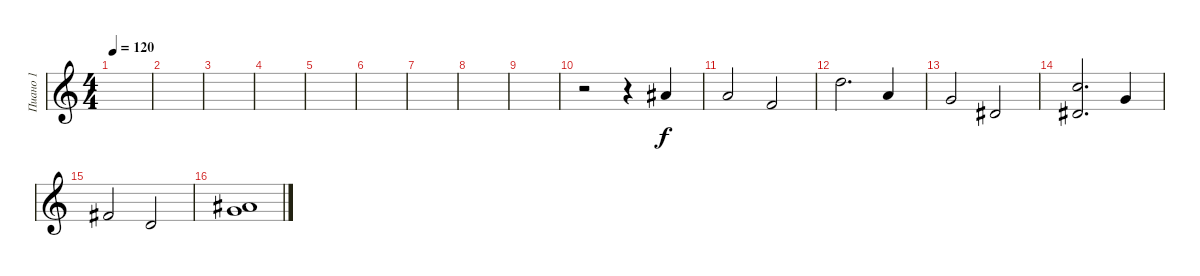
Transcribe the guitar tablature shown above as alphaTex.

\track ("Пиано 1" "Пиано 1") {instrument electricgrandpiano}
\staff {score}
\tuning (E4 B3 G3 D3 A2 E2) {hide}
\ts (4 4)
\tempo 120
\clef g2
\ks c
|
|
|
|
|
|
|
|
|
r.2 r.4 6.1.4 |
5.1.2 6.2.2 |
10.1.2{d} 5.1.4 |
8.2.2 4.2.2 |
(8.1 4.2).2{d} 3.1.4 |
2.1.2 3.2.2 |
(6.1 8.2).1
